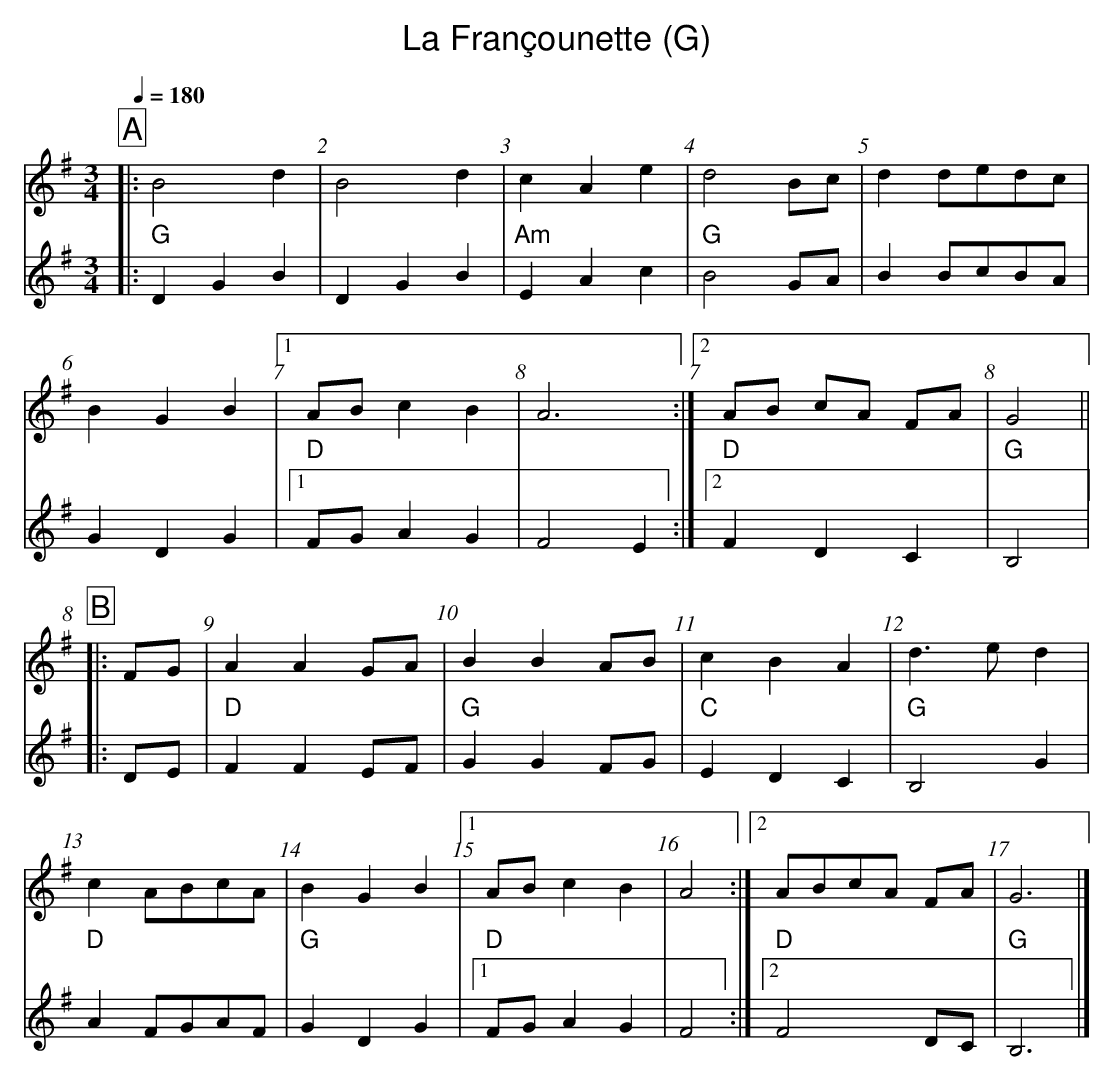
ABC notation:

X:1
T:Fran\ccounette (G), La
M:3/4
L:1/8
V:1 gchord=down
V:2
Q:1/4=180
K:G
V:1
P:A
|:"G"B4d2|B4d2|"Am"c2A2e2|"G"d4 Bc|d2 dedc|
B2G2B2|1"D"AB c2B2|A6:|2"D"AB cA FA|"G"G4||
P:B
|:FG|"D"A2A2 GA|"G"B2B2 AB|"C"c2B2A2|"G"d3e d2|
"D"c2 ABcA|"G"B2G2B2|1"D"AB c2B2|A4:|2"D"ABcA FA|"G"G6|]
V:2
|:D2G2B2 | D2G2B2 | E2A2c2 |B4 GA |B2 BcBA|
G2D2G2 |1 FGA2G2 |F4E2 :|2F2D2C2 | B,4 |:
DE| F2F2EF | G2G2FG| E2D2C2 |B,4G2 |A2FGAF |
G2D2G2 |1FGA2G2| F4 :|2F4 DC| B,6 |]
